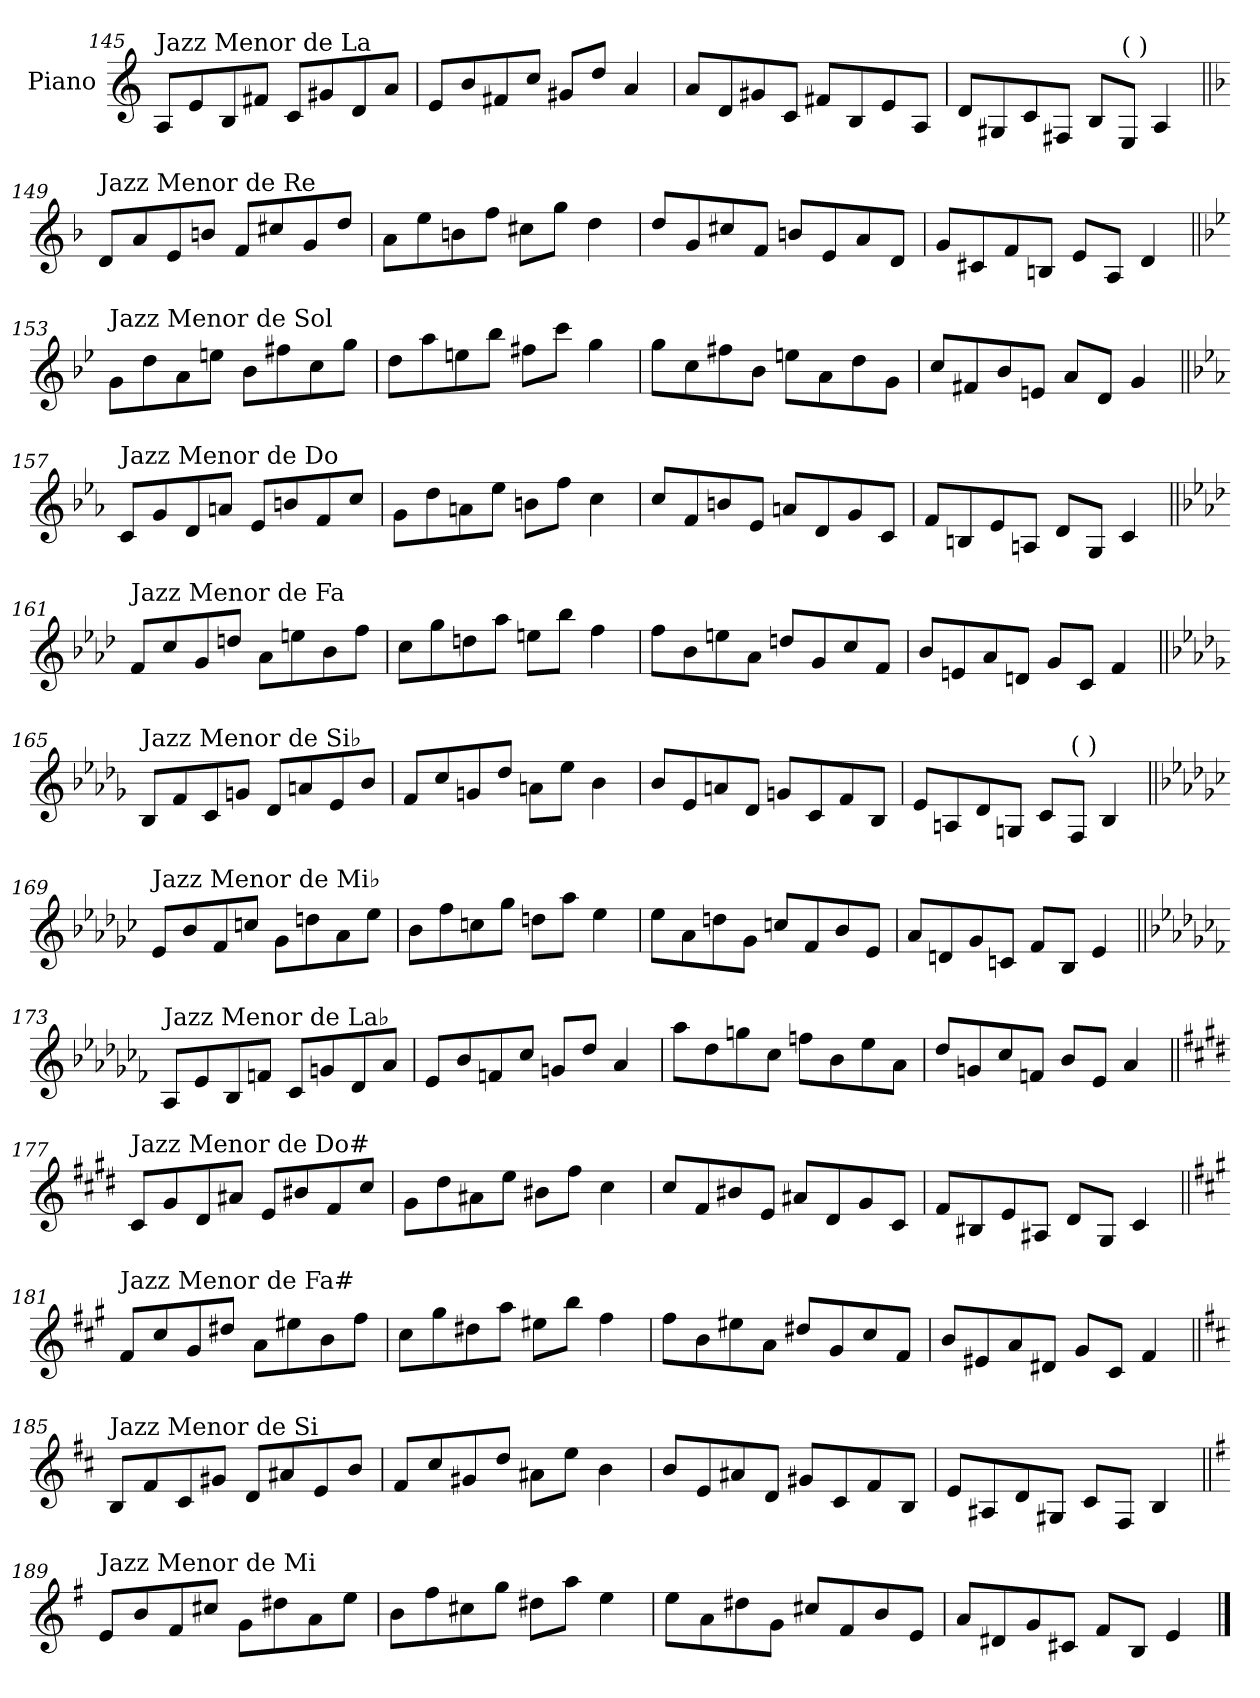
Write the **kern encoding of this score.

**kern
*part1
*staff1
*I"Piano
*I'Pno.
!!LO:PB:g=z
*clefG2
*k[]
=145
!LO:TX:a:t=Jazz Menor de La
8A/L
8e/
8B/
8f#X/J
8c/L
8g#X/
8d/
8a/J
=146
8e/L
8b/
8f#X/
8cc/J
8g#X/L
8dd/J
4a/
=147
8a/L
8d/
8g#X/
8c/J
8f#X/L
8B/
8e/
8A/J
=148
8d/L
8G#X/
8c/
8F#X/J
8B/L
!LO:TX:a:t=(    )
8E/J
4A/
!!LO:LB:g=z
=149||
*k[b-]
!LO:TX:a:t=Jazz Menor de Re
8d/L
8a/
8e/
8bn/J
8f/L
8cc#X/
8g/
8dd/J
=150
8a\L
8ee\
8bn\
8ff\J
8cc#X\L
8gg\J
4dd\
=151
8dd/L
8g/
8cc#X/
8f/J
8bn/L
8e/
8a/
8d/J
=152
8g/L
8c#X/
8f/
8Bn/J
8e/L
8A/J
4d/
!!LO:LB:g=z
=153||
*k[b-e-]
!LO:TX:a:t=Jazz Menor de Sol
8g\L
8dd\
8a\
8een\J
8b-\L
8ff#X\
8cc\
8gg\J
=154
8dd\L
8aa\
8een\
8bb-\J
8ff#X\L
8ccc\J
4gg\
=155
8gg\L
8cc\
8ff#X\
8b-\J
8een\L
8a\
8dd\
8g\J
=156
8cc/L
8f#X/
8b-/
8en/J
8a/L
8d/J
4g/
!!LO:LB:g=z
=157||
*k[b-e-a-]
!LO:TX:a:t=Jazz Menor de Do
8c/L
8g/
8d/
8an/J
8e-/L
8bn/
8f/
8cc/J
=158
8g\L
8dd\
8an\
8ee-\J
8bn\L
8ff\J
4cc\
=159
8cc/L
8f/
8bn/
8e-/J
8an/L
8d/
8g/
8c/J
=160
8f/L
8Bn/
8e-/
8An/J
8d/L
8G/J
4c/
!!LO:LB:g=z
=161||
*k[b-e-a-d-]
!LO:TX:a:t=Jazz Menor de Fa
8f/L
8cc/
8g/
8ddn/J
8a-\L
8een\
8b-\
8ff\J
=162
8cc\L
8gg\
8ddn\
8aa-\J
8een\L
8bb-\J
4ff\
=163
8ff\L
8b-\
8een\
8a-\J
8ddn/L
8g/
8cc/
8f/J
=164
8b-/L
8en/
8a-/
8dn/J
8g/L
8c/J
4f/
!!LO:LB:g=z
=165||
*k[b-e-a-d-g-]
!LO:TX:a:t=Jazz Menor de Si♭
8B-/L
8f/
8c/
8gn/J
8d-/L
8an/
8e-/
8b-/J
=166
8f/L
8cc/
8gn/
8dd-/J
8an\L
8ee-\J
4b-\
=167
8b-/L
8e-/
8an/
8d-/J
8gn/L
8c/
8f/
8B-/J
=168
8e-/L
8An/
8d-/
8Gn/J
8c/L
!LO:TX:a:t=(    )
8F/J
4B-/
!!LO:LB:g=z
=169||
*k[b-e-a-d-g-c-]
!LO:TX:a:t=Jazz Menor de Mi♭
8e-/L
8b-/
8f/
8ccn/J
8g-\L
8ddn\
8a-\
8ee-\J
=170
8b-\L
8ff\
8ccn\
8gg-\J
8ddn\L
8aa-\J
4ee-\
=171
8ee-\L
8a-\
8ddn\
8g-\J
8ccn/L
8f/
8b-/
8e-/J
=172
8a-/L
8dn/
8g-/
8cn/J
8f/L
8B-/J
4e-/
!!LO:LB:g=z
=173||
*k[b-e-a-d-g-c-f-]
!LO:TX:a:t=Jazz Menor de La♭
8A-/L
8e-/
8B-/
8fn/J
8c-/L
8gn/
8d-/
8a-/J
=174
8e-/L
8b-/
8fn/
8cc-/J
8gn/L
8dd-/J
4a-/
=175
8aa-\L
8dd-\
8ggn\
8cc-\J
8ffn\L
8b-\
8ee-\
8a-\J
=176
8dd-/L
8gn/
8cc-/
8fn/J
8b-/L
8e-/J
4a-/
!!LO:LB:g=z
=177||
*k[f#c#g#d#]
!LO:TX:a:t=Jazz Menor de Do#
8c#/L
8g#/
8d#/
8a#X/J
8e/L
8b#X/
8f#/
8cc#/J
=178
8g#\L
8dd#\
8a#X\
8ee\J
8b#X\L
8ff#\J
4cc#\
=179
8cc#/L
8f#/
8b#X/
8e/J
8a#X/L
8d#/
8g#/
8c#/J
=180
8f#/L
8B#X/
8e/
8A#X/J
8d#/L
8G#/J
4c#/
!!LO:LB:g=z
=181||
*k[f#c#g#]
!LO:TX:a:t=Jazz Menor de Fa#
8f#/L
8cc#/
8g#/
8dd#X/J
8a\L
8ee#X\
8b\
8ff#\J
=182
8cc#\L
8gg#\
8dd#X\
8aa\J
8ee#X\L
8bb\J
4ff#\
=183
8ff#\L
8b\
8ee#X\
8a\J
8dd#X/L
8g#/
8cc#/
8f#/J
=184
8b/L
8e#X/
8a/
8d#X/J
8g#/L
8c#/J
4f#/
!!LO:LB:g=z
=185||
*k[f#c#]
!LO:TX:a:t=Jazz Menor de Si
8B/L
8f#/
8c#/
8g#X/J
8d/L
8a#X/
8e/
8b/J
=186
8f#/L
8cc#/
8g#X/
8dd/J
8a#X\L
8ee\J
4b\
=187
8b/L
8e/
8a#X/
8d/J
8g#X/L
8c#/
8f#/
8B/J
=188
8e/L
8A#X/
8d/
8G#X/J
8c#/L
8F#/J
4B/
!!LO:LB:g=z
=189||
*k[f#]
!LO:TX:a:t=Jazz Menor de Mi
8e/L
8b/
8f#/
8cc#X/J
8g\L
8dd#X\
8a\
8ee\J
=190
8b\L
8ff#\
8cc#X\
8gg\J
8dd#X\L
8aa\J
4ee\
=191
8ee\L
8a\
8dd#X\
8g\J
8cc#X/L
8f#/
8b/
8e/J
=192
8a/L
8d#X/
8g/
8c#X/J
8f#/L
8B/J
4e/
==
*-
